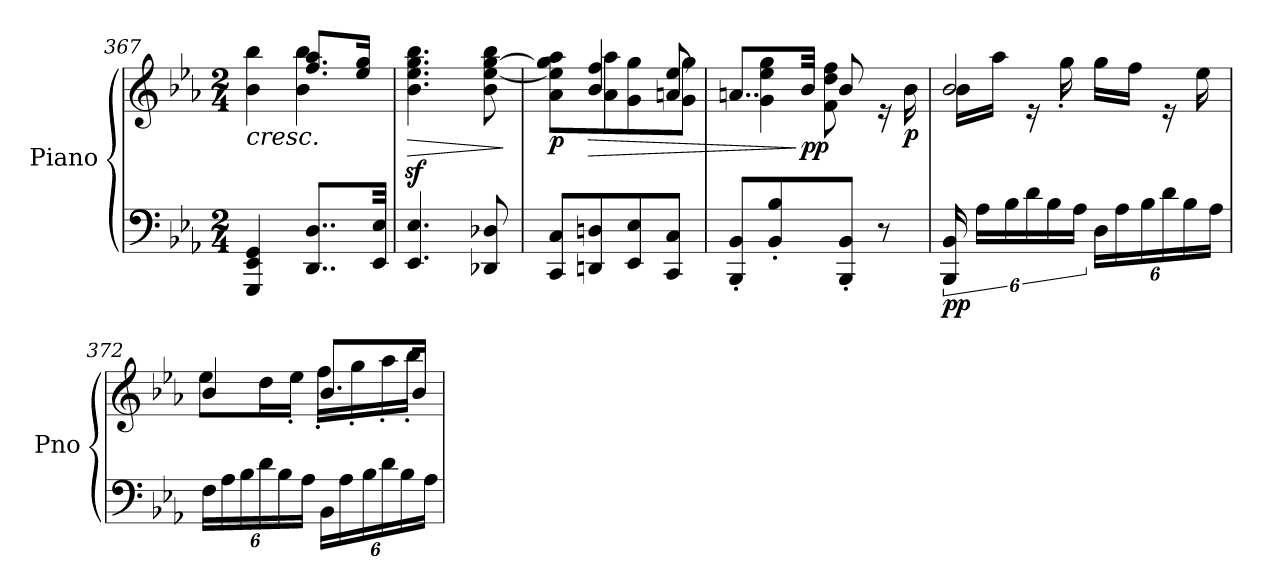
**kern	**kern	**dynam
*part1	*part1	*part1
*staff2	*staff1	*staff1/2
*I"Piano	*	*
*I'Pno	*	*
*clefF4	*clefG2	*
*k[b-e-a-]	*k[b-e-a-]	*
*M2/4	*M2/4	*
=367	=367	=367
*	*^	*
!	!LO:TX:b:i:t=cresc.	!	!
4GGG/ 4EE-/ 4GG/	4b-\ 4bb-\	4rcyy	.
8..DD/ 8..D/L	8.ff/ 8.aa-/L	4b-\ 4bb-\	.
.	16ee-/ 16gg/Jk	.	.
32EE-/ 32E-/Jkk	.	.	.
*	*v	*v	*
=368	=368	=368
!	!	!LO:HP:b
4.EE-/ 4.E-/	4.b-\z< 4.ee-\z< 4.gg\z< 4.bb-\z<	>
8DD-X/ 8D-X/	8b-\ [8ee-\ [8gg\ 8bb-\	.
.	.	]
=369	=369	=369
*	*^	*
!	!	!	!LO:DY:b
8CC/ 8C/L	8rcccyy	8a-\ 8ee-\] 8gg\] 8aa-\L	p
!	!	!	!LO:HP:b
8DDn/ 8Dn/	4b-/ 4ff/	8a-\ 8aa-\	>
8EE-/ 8E-/	.	8g\ 8gg\	.
8CC/ 8C/J	8an/ 8ee-/	8g\ 8gg\J	.
!!LO:PB:g=z	!!
=370	=370	=370	=370
8BBB-/' 8BB-/'L	8..an/L	4g\ 4ee-\ 4gg\	.
8BB-/' 8B-/'	.	.	.
!	!	!	!LO:DY:n=1:b
.	32b-/Jkk	.	] pp
8BBB-/' 8BB-/'J	8b-/	8f\ 8dd\ 8ff\	.
8r	16re	8rgyy	.
!	!	!	!LO:DY:n=2:b
.	16b-\	.	p
=371	=371	=371	=371
!	!	!	!LO:DY:b=2
24BBB-/ 24BB-/	2b-/	16b-\LL	pp
24A-\LL	.	.	.
.	.	16aa-\JJ	.
24B-\	.	.	.
24d\	.	16r	.
24B-\	.	.	.
.	.	16gg'\	.
24A-\JJ	.	.	.
*Xbrackettup	*	*	*
24D\LL	.	16gg\LL	.
24A-\	.	.	.
.	.	16ff\JJ	.
24B-\	.	.	.
24d\	.	16r	.
24B-\	.	.	.
.	.	16ee-\	.
24A-\JJ	.	.	.
=372	=372	=372	=372
24F\LL	4b-/	8ee-\L	.
24A-\	.	.	.
24B-\	.	.	.
24d\	.	16dd\L	.
24B-\	.	.	.
.	.	16ee-'\JJ	.
24A-\JJ	.	.	.
24BB-\LL	8.b-/L	16ff'\LL	.
24A-\	.	.	.
.	.	16gg'\	.
24B-\	.	.	.
24d\	.	16aa-'\	.
24B-\	.	.	.
.	16b-/Jk	16bb-'\JJ	.
24A-\JJ	.	.	.
*	*v	*v	*
=	=	=
*-	*-	*-
